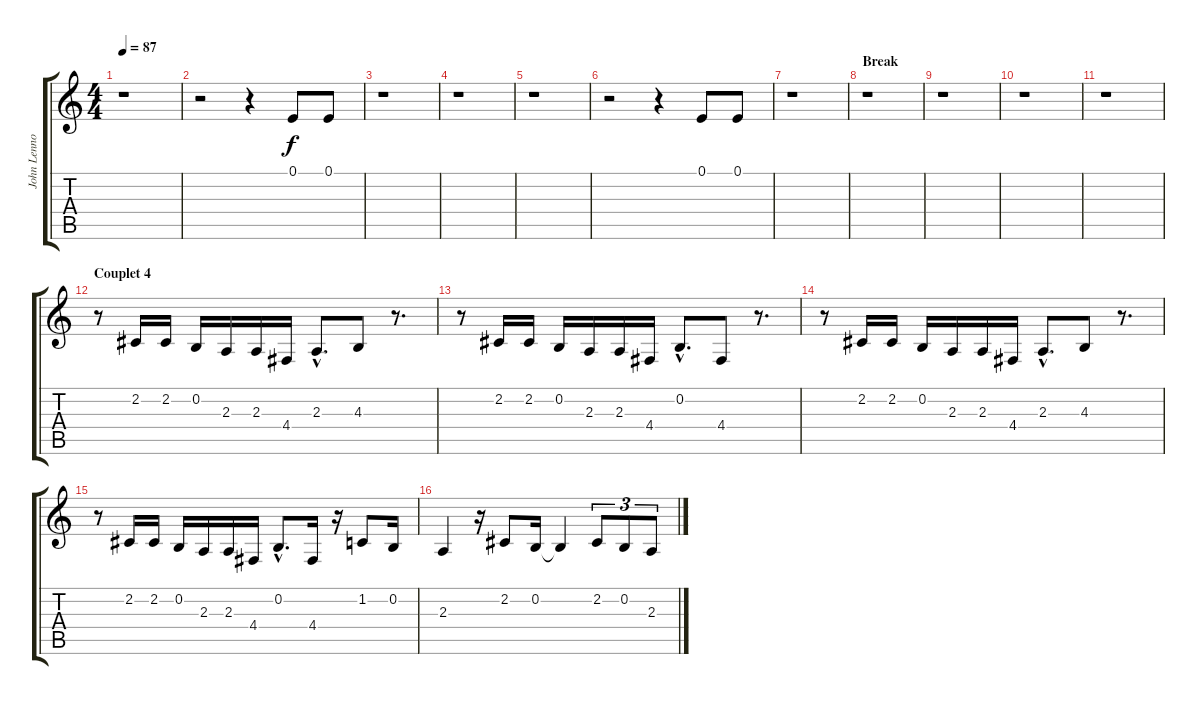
\track ("John Lennon" "John Lenno") {instrument altosax}
\staff {score tabs}
\tuning (E4 B3 G3 D3 A2 E2) {hide}
\ts (4 4)
\tempo 87
\clef g2
\ks c
r.1{dy f} |
r.2 r.4 0.1.8 0.1.8 |
r.1 |
r.1 |
r.1 |
r.2 r.4 0.1.8 0.1.8 |
r.1 |
\section ("" "Break")
r.1 |
r.1 |
r.1 |
r.1 |
\section ("" "Couplet 4")
r.8{volume 16} 2.2.16 2.2.16 0.2.16 2.3.16 2.3.16 4.4.16 2.3{hac}.8{d} 4.3.8 r.8{d} |
r.8 2.2.16 2.2.16 0.2.16 2.3.16 2.3.16 4.4.16 0.2{hac}.8{d} 4.4.8 r.8{d} |
r.8 2.2.16 2.2.16 0.2.16 2.3.16 2.3.16 4.4.16 2.3{hac}.8{d} 4.3.8 r.8{d} |
r.8 2.2.16 2.2.16 0.2.16 2.3.16 2.3.16 4.4.16 0.2{hac}.8{d} 4.4.16 r.16 1.2.8 0.2.16 |
2.3.4 r.16 2.2.8 0.2.16 0.2{t}.4 2.2.8{tu (3 2)} 0.2.8{tu (3 2)} 2.3.8{tu (3 2)}
